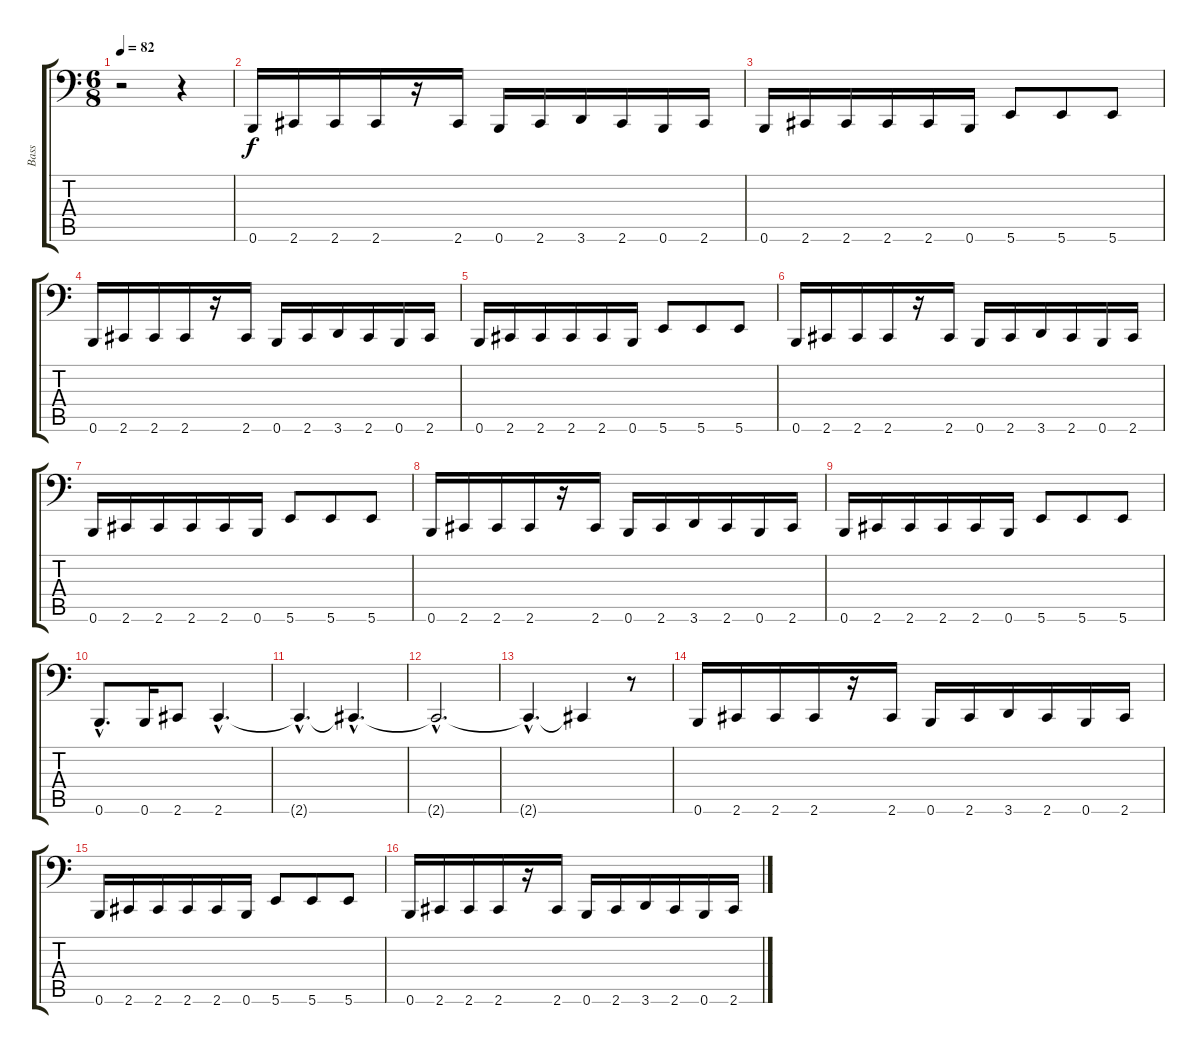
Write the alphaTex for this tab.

\track ("Bass" "Bass") {instrument electricbasspick}
\staff {score tabs}
\tuning (Db3 Ab2 E2 B1 Gb1 B0) {hide}
\ts (6 8)
\tempo 82
\clef f4
\ks c
r.2{dy f instrument electricbasspick} r.4 |
0.6.16 2.6.16 2.6.16 2.6.16 r.16 2.6.16 0.6.16 2.6.16 3.6.16 2.6.16 0.6.16 2.6.16 |
0.6.16 2.6.16 2.6.16 2.6.16 2.6.16 0.6.16 5.6.8 5.6.8 5.6.8 |
0.6.16 2.6.16 2.6.16 2.6.16 r.16 2.6.16 0.6.16 2.6.16 3.6.16 2.6.16 0.6.16 2.6.16 |
0.6.16 2.6.16 2.6.16 2.6.16 2.6.16 0.6.16 5.6.8 5.6.8 5.6.8 |
0.6.16 2.6.16 2.6.16 2.6.16 r.16 2.6.16 0.6.16 2.6.16 3.6.16 2.6.16 0.6.16 2.6.16 |
0.6.16 2.6.16 2.6.16 2.6.16 2.6.16 0.6.16 5.6.8 5.6.8 5.6.8 |
0.6.16 2.6.16 2.6.16 2.6.16 r.16 2.6.16 0.6.16 2.6.16 3.6.16 2.6.16 0.6.16 2.6.16 |
0.6.16 2.6.16 2.6.16 2.6.16 2.6.16 0.6.16 5.6.8 5.6.8 5.6.8 |
0.6{hac}.8{d} 0.6.16 2.6.8 2.6{hac}.4{d} |
2.6{hac t}.4{d} 2.6{hac t}.4{d} |
2.6{hac t}.2{d} |
2.6{hac t}.4{d} 2.6{t}.4 r.8 |
0.6.16 2.6.16 2.6.16 2.6.16 r.16 2.6.16 0.6.16 2.6.16 3.6.16 2.6.16 0.6.16 2.6.16 |
0.6.16 2.6.16 2.6.16 2.6.16 2.6.16 0.6.16 5.6.8 5.6.8 5.6.8 |
0.6.16 2.6.16 2.6.16 2.6.16 r.16 2.6.16 0.6.16 2.6.16 3.6.16 2.6.16 0.6.16 2.6.16
